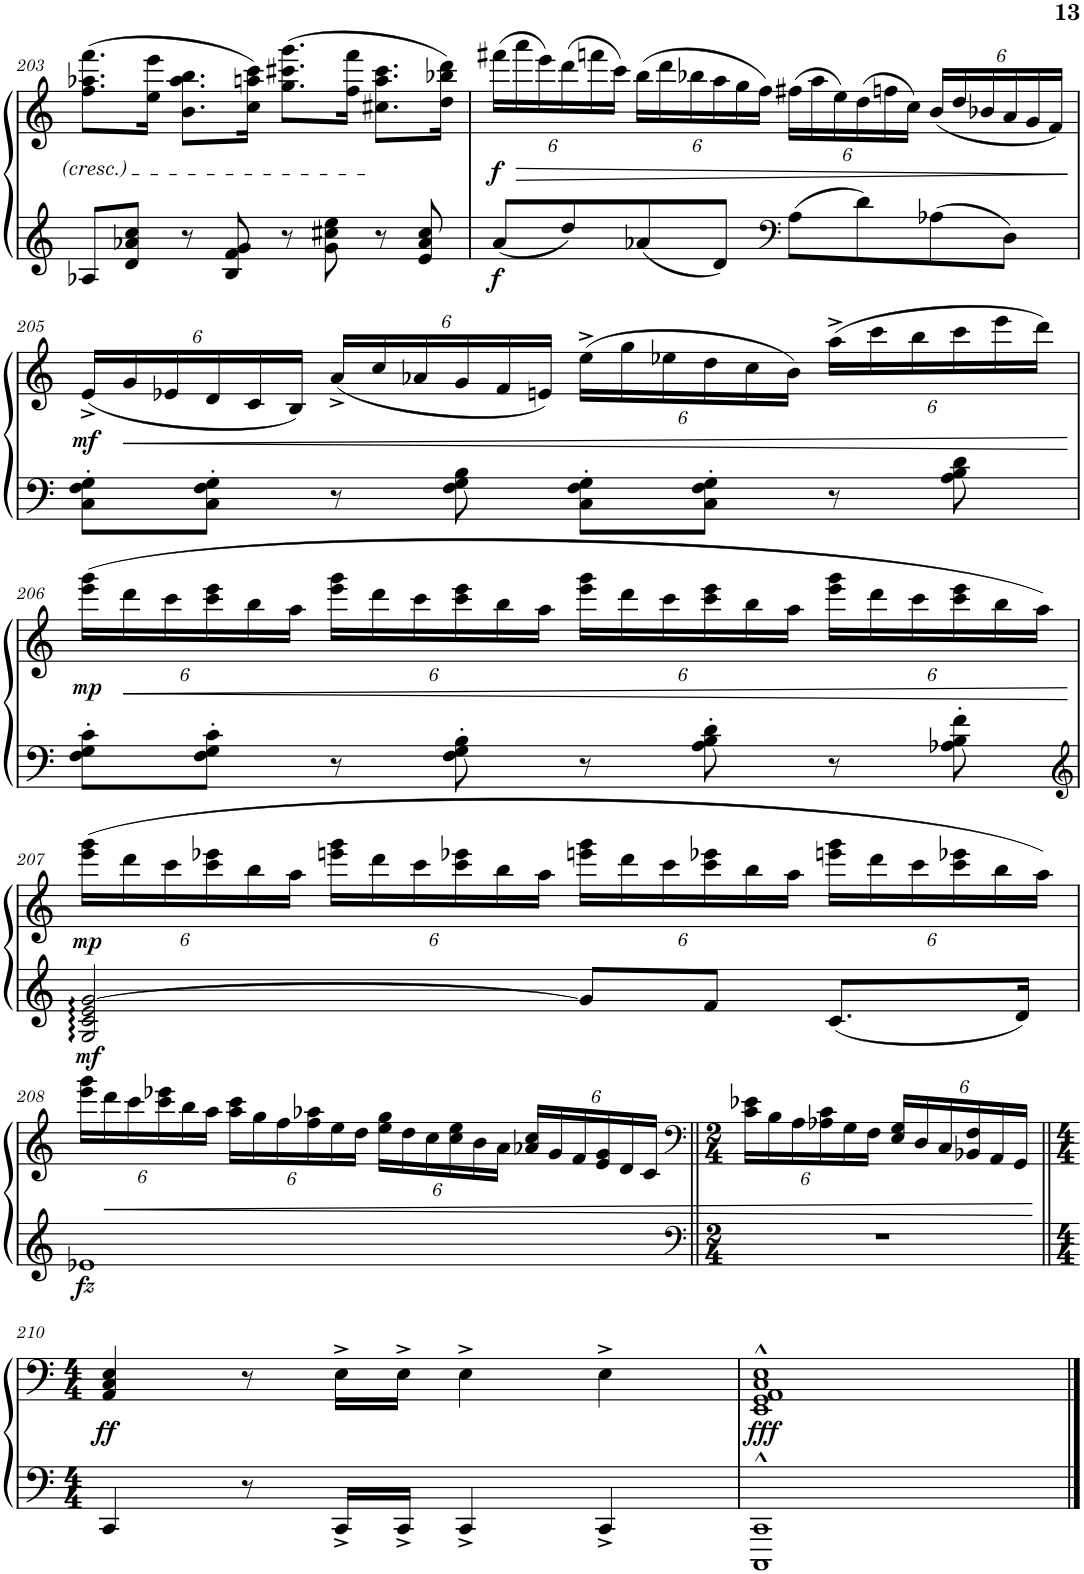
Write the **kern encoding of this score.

**kern	**kern	**dynam
*part1	*part1	*part1
*staff2	*staff1	*staff1/2
*I"Piano	*	*
*I'Pno.	*	*
!!LO:PB:g=z
*clefG2	*clefG2	*
*k[]	*k[]	*
*M4/4	*M4/4	*
=203	=203	=203
8A-X/L	(8.ff\ 8.aa-X\ 8.fff\L	.
8d/ 8a-X/ 8cc/J	.	.
.	16ee\ 16eee\Jk	.
8r	8.b\ 8.aa-\ 8.bb\L	.
8B/ 8f/ 8g/	.	.
.	16cc\ 16aan\ 16ccc\Jk)	.
8r	(8.gg\ 8.ccc#X\ 8.ggg\L	.
8g\ 8cc#X\ 8ee\	.	.
.	16ff\ 16fff\Jk	.
8r	8.cc#X\ 8.aa\ 8.ccc#\L	.
8e/ 8a-/ 8cc#/	.	.
.	16dd\ 16bb-X\ 16ddd\Jk)	.
=204	=204	=204
*	*Xbrackettup	*
!	!	!LO:DY:b=2
!	!	!LO:DY:n=1:b
8a/L	(24fff#X\LL	f f
!	!	!LO:HP:b
.	24aaa\	>
.	24eee\)	.
8dd/	(24ddd\	.
.	24fffn\	.
.	24ccc\JJ)	.
8a-X/	(24bb\LL	.
.	24ddd\	.
.	24bb-X\	.
8d/J	24aa\	.
.	24gg\	.
.	24ff\JJ)	.
*clefF4	*	*
8A\L	(24ff#X\LL	.
.	24aa\	.
.	24ee\)	.
8d\	(24dd\	.
.	24ffn\	.
.	24cc\JJ)	.
8A-X\	(24b/LL	.
.	24dd/	.
.	24b-X/	.
8D\J	24a/	.
.	24g/	.
.	24f/JJ)	.
!!LO:LB:g=z
=205	=205	=205
!	!	!LO:DY:b
8C\' 8F\' 8G\'L	(24e^/LL	mf
!	!	!LO:HP:b
.	24g/	<
.	24e-X/	.
8C\' 8F\' 8G\'J	24d/	.
.	24c/	.
.	24B/JJ)	.
8r	(24a^/LL	.
.	24cc/	.
.	24a-X/	.
8F\ 8G\ 8B\	24g/	.
.	24f/	.
.	24en/JJ)	.
8C\' 8F\' 8G\'L	(24ee^\LL	.
.	24gg\	.
.	24ee-X\	.
8C\' 8F\' 8G\'J	24dd\	.
.	24cc\	.
.	24b\JJ)	.
8r	(24aa^\LL	.
.	24ccc\	.
.	24bb\	.
8A\ 8B\ 8d\	24ccc\	.
.	24eee\	.
.	24ddd\JJ)	.
.	.	]
!!LO:LB:g=z
=206	=206	=206
!	!	!LO:DY:b
8F\' 8G\' 8c\'L	(24eee\ 24ggg\LL	mp
!	!	!LO:HP:b
.	24ddd\	<
.	24ccc\	.
8F\' 8G\' 8c\'J	24ccc\ 24eee\	.
.	24bb\	.
.	24aa\JJ	.
8r	24eee\ 24ggg\LL	.
.	24ddd\	.
.	24ccc\	.
8F\' 8G\' 8B\'	24ccc\ 24eee\	.
.	24bb\	.
.	24aa\JJ	.
8r	24eee\ 24ggg\LL	.
.	24ddd\	.
.	24ccc\	.
8A\' 8B\' 8d\'	24ccc\ 24eee\	.
.	24bb\	.
.	24aa\JJ	.
8r	24eee\ 24ggg\LL	.
.	24ddd\	.
.	24ccc\	.
8A-X\' 8B\' 8f\'	24ccc\ 24eee\	.
.	24bb\	.
.	24aa\JJ)	.
.	.	[
!!LO:LB:g=z
=207	=207	=207
*clefG2	*	*
!	!	!LO:DY:b=2
!	!	!LO:DY:n=1:b
2G/ 2c/ 2e/ [2g/	(24eee\ 24ggg\LL	mf mp
.	24ddd\	.
.	24ccc\	.
.	24ccc\ 24eee-X\	.
.	24bb\	.
.	24aa\JJ	.
.	24eeen\ 24ggg\LL	.
.	24ddd\	.
.	24ccc\	.
.	24ccc\ 24eee-X\	.
.	24bb\	.
.	24aa\JJ	.
8g/L]	24eeen\ 24ggg\LL	.
.	24ddd\	.
.	24ccc\	.
8f/J	24ccc\ 24eee-X\	.
.	24bb\	.
.	24aa\JJ	.
8.c/L	24eeen\ 24ggg\LL	.
.	24ddd\	.
.	24ccc\	.
.	24ccc\ 24eee-X\	.
.	24bb\	.
16d/Jk	.	.
.	24aa\JJ)	.
!!LO:LB:g=z
=208	=208	=208
!	!	!LO:DY:b=2
1e-X	24eee\ 24ggg\LL	fz
.	24ddd\	.
.	24ccc\	.
.	24ccc\ 24eee-X\	.
.	24bb\	.
.	24aa\JJ	.
.	24aa\ 24ccc\LL	.
.	24gg\	.
.	24ff\	.
.	24ff\ 24aa-X\	.
.	24ee\	.
.	24dd\JJ	.
.	24ee\ 24gg\LL	.
.	24dd\	.
.	24cc\	.
.	24cc\ 24ee\	.
.	24b\	.
.	24a\JJ	.
.	24a-X/ 24cc/LL	.
.	24g/	.
.	24f/	.
.	24e/ 24g/	.
.	24d/	.
.	24c/JJ	.
=209||	=209||	=209||
*clefF4	*clefF4	*
*M2/4	*M2/4	*
2r	24c\ 24e-X\LL	.
.	24B\	.
.	24A\	.
.	24A-X\ 24c\	.
.	24G\	.
.	24F\JJ	.
.	24E/ 24G/LL	.
.	24D/	.
.	24C/	.
.	24BB-X/ 24F/	.
.	24AA/	.
.	24GG/JJ	.
.	.	[
!!LO:LB:g=z
=210||	=210||	=210||
*M4/4	*M4/4	*
!	!	!LO:DY:b
4CC/	4AA/ 4C/ 4E/	ff
8r	8r	.
16CC^/LL	16E^\LL	.
16CC^/JJ	16E^\JJ	.
4CC^/	4E^\	.
4CC^/	4E^\	.
=211	=211	=211
!	!	!LO:DY:b
1CCC^^ 1CC^^	1EE^^ 1GG^^ 1AA^^ 1C^^ 1E^^	fff
==	==	==
*-	*-	*-
